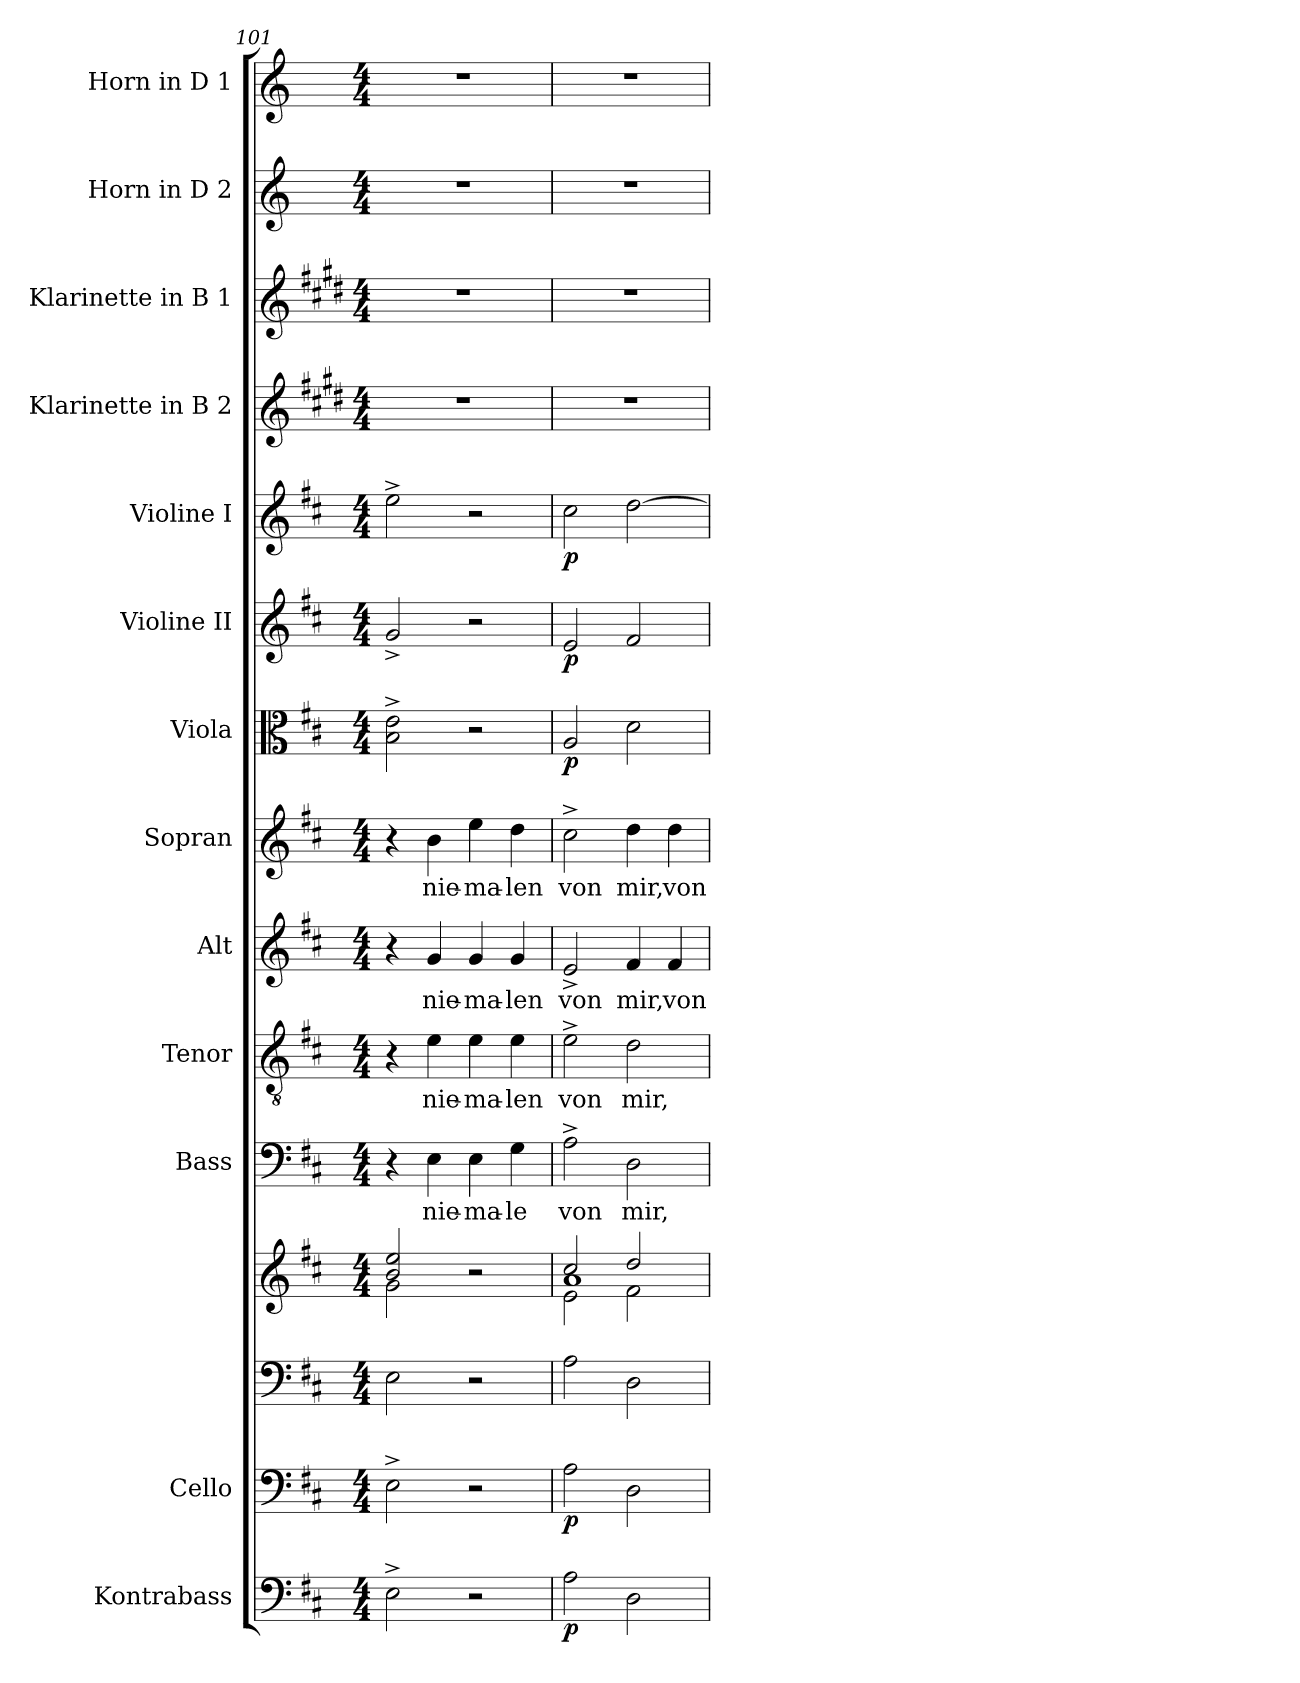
**kern	**dynam	**kern	**dynam	**kern	**kern	**kern	**text	**kern	**text	**kern	**text	**kern	**text	**kern	**dynam	**kern	**dynam	**kern	**dynam	**kern	**kern	**kern	**kern
*part14	*part14	*part13	*part13	*part12	*part12	*part11	*part11	*part10	*part10	*part9	*part9	*part8	*part8	*part7	*part7	*part6	*part6	*part5	*part5	*part4	*part3	*part2	*part1
*staff15	*staff15	*staff14	*staff14	*staff13	*staff12	*staff11	*staff11	*staff10	*staff10	*staff9	*staff9	*staff8	*staff8	*staff7	*staff7	*staff6	*staff6	*staff5	*staff5	*staff4	*staff3	*staff2	*staff1
*I"Kontrabass	*	*I"Cello	*	*	*	*I"Bass	*	*I"Tenor	*	*I"Alt	*	*I"Sopran	*	*I"Viola	*	*I"Violine II	*	*I"Violine I	*	*I"Klarinette in B 2	*I"Klarinette in B 1	*I"Horn in D 2	*I"Horn in D 1
*I'Kb.	*	*	*	*	*	*I'B	*	*I'T	*	*I'A	*	*I'S	*	*I'Vla.	*	*I'Vl. II	*	*I'Vl. I	*	*	*	*I'Hrn. 2	*I'Hrn. 1
*clefF4	*	*clefF4	*	*clefF4	*clefG2	*clefF4	*	*clefGv2	*	*clefG2	*	*clefG2	*	*clefC3	*	*clefG2	*	*clefG2	*	*clefG2	*clefG2	*clefG2	*clefG2
*ITrd7c12	*	*	*	*	*	*	*	*	*	*	*	*	*	*	*	*	*	*	*	*ITrd1c2	*ITrd1c2	*ITrd-1c-2	*ITrd-1c-2
*k[f#c#]	*	*k[f#c#]	*	*k[f#c#]	*k[f#c#]	*k[f#c#]	*	*k[f#c#]	*	*k[f#c#]	*	*k[f#c#]	*	*k[f#c#]	*	*k[f#c#]	*	*k[f#c#]	*	*k[f#c#]	*k[f#c#]	*k[f#c#]	*k[f#c#]
*D:	*	*D:	*	*D:	*D:	*D:	*	*D:	*	*D:	*	*D:	*	*D:	*	*D:	*	*D:	*	*D:	*D:	*D:	*D:
*M4/4	*	*M4/4	*	*M4/4	*M4/4	*M4/4	*	*M4/4	*	*M4/4	*	*M4/4	*	*M4/4	*	*M4/4	*	*M4/4	*	*M4/4	*M4/4	*M4/4	*M4/4
=101	=101	=101	=101	=101	=101	=101	=101	=101	=101	=101	=101	=101	=101	=101	=101	=101	=101	=101	=101	=101	=101	=101	=101
*	*	*	*	*	*^	*	*	*	*	*	*	*	*	*	*	*	*	*	*	*	*	*	*
2EE^>\	.	2E^>\	.	2E\	2b/ 2ee/	2g\	4r	.	4r	.	4r	.	4r	.	2B\^> 2e\^>	.	2g^</	.	2ee^>\	.	1r	1r	1r	1r
!	!	!	!	!	!	!	!	!LO:LY:b	!	!LO:LY:b	!	!LO:LY:b	!	!LO:LY:b	!	!	!	!	!	!	!	!	!	!
.	.	.	.	.	.	.	4E\	nie-	4e\	nie-	4g/	nie-	4b\	nie-	.	.	.	.	.	.	.	.	.	.
!	!	!	!	!	!	!	!	!LO:LY:b	!	!LO:LY:b	!	!LO:LY:b	!	!LO:LY:b	!	!	!	!	!	!	!	!	!	!
2r	.	2r	.	2r	2r	2ryy	4E\	-ma-	4e\	-ma-	4g/	-ma-	4ee\	-ma-	2r	.	2r	.	2r	.	.	.	.	.
!	!	!	!	!	!	!	!	!LO:LY:b	!	!LO:LY:b	!	!LO:LY:b	!	!LO:LY:b	!	!	!	!	!	!	!	!	!	!
.	.	.	.	.	.	.	4G\	-le	4e\	-len	4g/	-len	4dd\	-len	.	.	.	.	.	.	.	.	.	.
=102	=102	=102	=102	=102	=102	=102	=102	=102	=102	=102	=102	=102	=102	=102	=102	=102	=102	=102	=102	=102	=102	=102	=102	=102
*	*	*	*	*	*	*^	*	*	*	*	*	*	*	*	*	*	*	*	*	*	*	*	*	*
!	!LO:DY:b	!	!LO:DY:b	!	!	!	!	!	!LO:LY:b	!	!LO:LY:b	!	!LO:LY:b	!	!LO:LY:b	!	!LO:DY:b	!	!LO:DY:b	!	!LO:DY:b	!	!	!	!
2AA\	p	2A\	p	2A\	2cc#/	2e\	1a	2A^>\	von	2e^>\	von	2e^>/	von	2cc#^>\	von	2A/	p	2e/	p	2cc#\	p	1r	1r	1r	1r
!	!	!	!	!	!	!	!	!	!LO:LY:b	!	!LO:LY:b	!	!LO:LY:b	!	!LO:LY:b	!	!	!	!	!	!	!	!	!	!
2DD\	.	2D\	.	2D\	2dd/	2f#\	.	2D\	mir,	2d\	mir,	4f#/	mir,	4dd\	mir,	2d\	.	2f#/	.	[2dd\	.	.	.	.	.
!	!	!	!	!	!	!	!	!	!	!	!	!	!LO:LY:b	!	!LO:LY:b	!	!	!	!	!	!	!	!	!	!
.	.	.	.	.	.	.	.	.	.	.	.	4f#/	von	4dd\	von	.	.	.	.	.	.	.	.	.	.
*	*	*	*	*	*v	*v	*v	*	*	*	*	*	*	*	*	*	*	*	*	*	*	*	*	*	*
=	=	=	=	=	=	=	=	=	=	=	=	=	=	=	=	=	=	=	=	=	=	=	=
*-	*-	*-	*-	*-	*-	*-	*-	*-	*-	*-	*-	*-	*-	*-	*-	*-	*-	*-	*-	*-	*-	*-	*-
